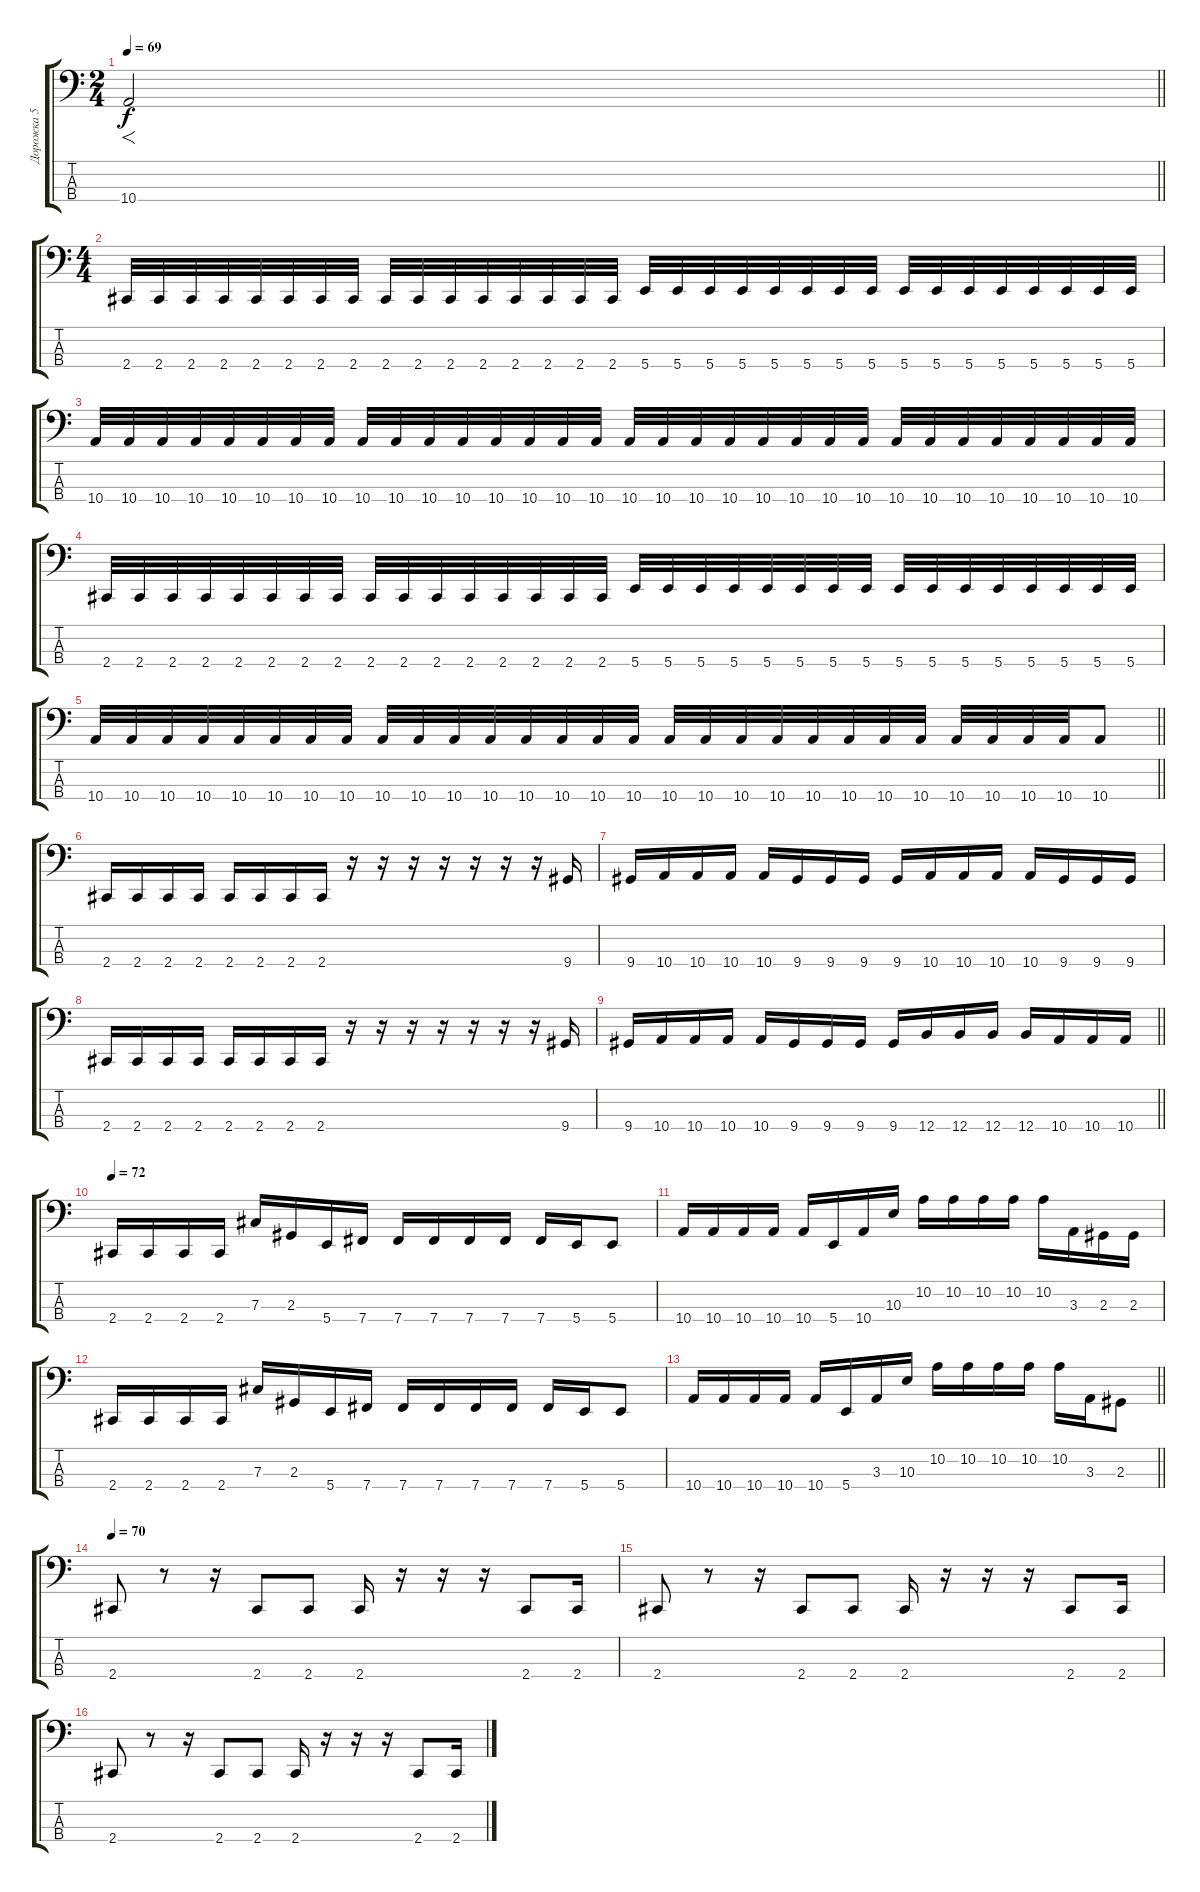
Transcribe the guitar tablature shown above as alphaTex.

\track ("Дорожка 5" "Дорожка 5") {instrument electricbassfinger}
\staff {score tabs}
\tuning (E2 B1 Gb1 B0) {hide}
\ts (2 4)
\tempo 69
\clef f4
\barLineRight lightlight
\ks c
10.4.2{f dy f} |
\ts (4 4)
\section ("" "")
2.4.32 2.4.32 2.4.32 2.4.32 2.4.32 2.4.32 2.4.32 2.4.32 2.4.32 2.4.32 2.4.32 2.4.32 2.4.32 2.4.32 2.4.32 2.4.32 5.4.32 5.4.32 5.4.32 5.4.32 5.4.32 5.4.32 5.4.32 5.4.32 5.4.32 5.4.32 5.4.32 5.4.32 5.4.32 5.4.32 5.4.32 5.4.32 |
10.4.32 10.4.32 10.4.32 10.4.32 10.4.32 10.4.32 10.4.32 10.4.32 10.4.32 10.4.32 10.4.32 10.4.32 10.4.32 10.4.32 10.4.32 10.4.32 10.4.32 10.4.32 10.4.32 10.4.32 10.4.32 10.4.32 10.4.32 10.4.32 10.4.32 10.4.32 10.4.32 10.4.32 10.4.32 10.4.32 10.4.32 10.4.32 |
2.4.32 2.4.32 2.4.32 2.4.32 2.4.32 2.4.32 2.4.32 2.4.32 2.4.32 2.4.32 2.4.32 2.4.32 2.4.32 2.4.32 2.4.32 2.4.32 5.4.32 5.4.32 5.4.32 5.4.32 5.4.32 5.4.32 5.4.32 5.4.32 5.4.32 5.4.32 5.4.32 5.4.32 5.4.32 5.4.32 5.4.32 5.4.32 |
\barLineRight lightlight
10.4.32 10.4.32 10.4.32 10.4.32 10.4.32 10.4.32 10.4.32 10.4.32 10.4.32 10.4.32 10.4.32 10.4.32 10.4.32 10.4.32 10.4.32 10.4.32 10.4.32 10.4.32 10.4.32 10.4.32 10.4.32 10.4.32 10.4.32 10.4.32 10.4.32 10.4.32 10.4.32 10.4.32 10.4.8 |
\section ("" "")
2.4.16 2.4.16 2.4.16 2.4.16 2.4.16 2.4.16 2.4.16 2.4.16 r.16 r.16 r.16 r.16 r.16 r.16 r.16 9.4.16 |
9.4.16 10.4.16 10.4.16 10.4.16 10.4.16 9.4.16 9.4.16 9.4.16 9.4.16 10.4.16 10.4.16 10.4.16 10.4.16 9.4.16 9.4.16 9.4.16 |
2.4.16 2.4.16 2.4.16 2.4.16 2.4.16 2.4.16 2.4.16 2.4.16 r.16 r.16 r.16 r.16 r.16 r.16 r.16 9.4.16 |
\barLineRight lightlight
9.4.16 10.4.16 10.4.16 10.4.16 10.4.16 9.4.16 9.4.16 9.4.16 9.4.16 12.4.16 12.4.16 12.4.16 12.4.16 10.4.16 10.4.16 10.4.16 |
\section ("" "")
\tempo 72
2.4.16 2.4.16 2.4.16 2.4.16 7.3.16 2.3.16 5.4.16 7.4.16 7.4.16 7.4.16 7.4.16 7.4.16 7.4.16 5.4.16 5.4.8 |
10.4.16 10.4.16 10.4.16 10.4.16 10.4.16 5.4.16 10.4.16 10.3.16 10.2.16 10.2.16 10.2.16 10.2.16 10.2.16 3.3.16 2.3.16 2.3.16 |
2.4.16 2.4.16 2.4.16 2.4.16 7.3.16 2.3.16 5.4.16 7.4.16 7.4.16 7.4.16 7.4.16 7.4.16 7.4.16 5.4.16 5.4.8 |
\barLineRight lightlight
10.4.16 10.4.16 10.4.16 10.4.16 10.4.16 5.4.16 3.3.16 10.3.16 10.2.16 10.2.16 10.2.16 10.2.16 10.2.16 3.3.16 2.3.8 |
\section ("" "")
\tempo 70
2.4.8 r.8 r.16 2.4.8 2.4.8 2.4.16 r.16 r.16 r.16 2.4.8 2.4.16 |
2.4.8 r.8 r.16 2.4.8 2.4.8 2.4.16 r.16 r.16 r.16 2.4.8 2.4.16 |
2.4.8 r.8 r.16 2.4.8 2.4.8 2.4.16 r.16 r.16 r.16 2.4.8 2.4.16
